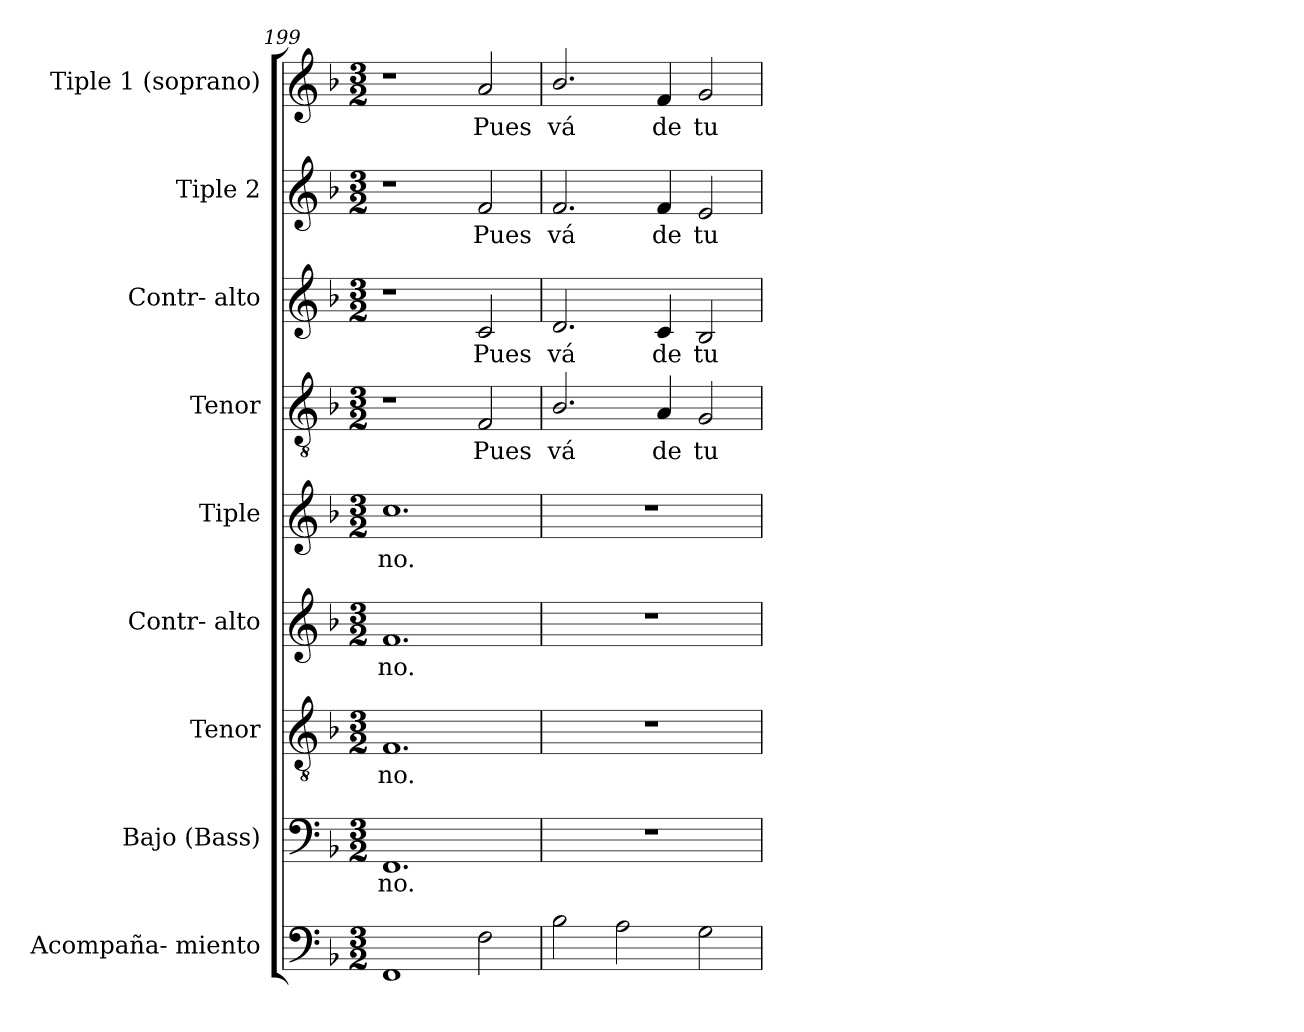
**kern	**kern	**text	**kern	**text	**kern	**text	**kern	**text	**kern	**text	**kern	**text	**kern	**text	**kern	**text
*part9	*part8	*part8	*part7	*part7	*part6	*part6	*part5	*part5	*part4	*part4	*part3	*part3	*part2	*part2	*part1	*part1
*staff9	*staff8	*staff8	*staff7	*staff7	*staff6	*staff6	*staff5	*staff5	*staff4	*staff4	*staff3	*staff3	*staff2	*staff2	*staff1	*staff1
*I"Acompaña- miento	*I"Bajo (Bass)	*	*I"Tenor	*	*I"Contr- alto	*	*I"Tiple	*	*I"Tenor	*	*I"Contr- alto	*	*I"Tiple 2	*	*I"Tiple 1 (soprano)	*
*	*I'B.	*	*I'T.	*	*I'A.	*	*	*	*I'T.	*	*I'A.	*	*	*	*I'S.	*
*clefF4	*clefF4	*	*clefGv2	*	*clefG2	*	*clefG2	*	*clefGv2	*	*clefG2	*	*clefG2	*	*clefG2	*
*	*	*	*ITrd7c12	*	*	*	*	*	*ITrd7c12	*	*	*	*	*	*	*
*k[b-]	*k[b-]	*	*k[b-]	*	*k[b-]	*	*k[b-]	*	*k[b-]	*	*k[b-]	*	*k[b-]	*	*k[b-]	*
*F:	*F:	*	*F:	*	*F:	*	*F:	*	*F:	*	*F:	*	*F:	*	*F:	*
*M3/2	*M3/2	*	*M3/2	*	*M3/2	*	*M3/2	*	*M3/2	*	*M3/2	*	*M3/2	*	*M3/2	*
=199	=199	=199	=199	=199	=199	=199	=199	=199	=199	=199	=199	=199	=199	=199	=199	=199
!	!	!LO:LY:b:color=#000000	!	!	!	!	!	!	!	!	!	!	!	!	!	!
!	!	!	!	!LO:LY:b:color=#000000	!	!	!	!	!	!	!	!	!	!	!	!
!	!	!	!	!	!	!LO:LY:b:color=#000000	!	!	!	!	!	!	!	!	!	!
!	!	!	!	!	!	!	!	!LO:LY:b:color=#000000	!	!	!	!	!	!	!	!
1FFi	1.FFi	-no.	1.FFi	-no.	1.fi	-no.	1.cci	-no.	1r	.	1r	.	1r	.	1r	.
!	!	!	!	!	!	!	!	!	!	!LO:LY:b:color=#000000	!	!	!	!	!	!
!	!	!	!	!	!	!	!	!	!	!	!	!LO:LY:b:color=#000000	!	!	!	!
!	!	!	!	!	!	!	!	!	!	!	!	!	!	!LO:LY:b:color=#000000	!	!
!	!	!	!	!	!	!	!	!	!	!	!	!	!	!	!	!LO:LY:b:color=#000000
2Fi\	.	.	.	.	.	.	.	.	2FFi/	Pues	2ci/	Pues	2fi/	Pues	2ai/	Pues
!!LO:LB:g=z
=200	=200	=200	=200	=200	=200	=200	=200	=200	=200	=200	=200	=200	=200	=200	=200	=200
!	!LO:N:vis=1	!	!LO:N:vis=1	!	!LO:N:vis=1	!	!LO:N:vis=1	!	!	!	!	!	!	!	!	!
!	!	!	!	!	!	!	!	!	!	!LO:LY:b:color=#000000	!	!	!	!	!	!
!	!	!	!	!	!	!	!	!	!	!	!	!LO:LY:b:color=#000000	!	!	!	!
!	!	!	!	!	!	!	!	!	!	!	!	!	!	!LO:LY:b:color=#000000	!	!
!	!	!	!	!	!	!	!	!	!	!	!	!	!	!	!	!LO:LY:b:color=#000000
2B-i\	1.r	.	1.r	.	1.r	.	1.r	.	2.BB-i/	vá	2.di/	vá	2.fi/	vá	2.b-i/	vá
2Ai\	.	.	.	.	.	.	.	.	.	.	.	.	.	.	.	.
!	!	!	!	!	!	!	!	!	!	!LO:LY:b:color=#000000	!	!	!	!	!	!
!	!	!	!	!	!	!	!	!	!	!	!	!LO:LY:b:color=#000000	!	!	!	!
!	!	!	!	!	!	!	!	!	!	!	!	!	!	!LO:LY:b:color=#000000	!	!
!	!	!	!	!	!	!	!	!	!	!	!	!	!	!	!	!LO:LY:b:color=#000000
.	.	.	.	.	.	.	.	.	4AAi/	de	4ci/	de	4fi/	de	4fi/	de
!	!	!	!	!	!	!	!	!	!	!LO:LY:b:color=#000000	!	!	!	!	!	!
!	!	!	!	!	!	!	!	!	!	!	!	!LO:LY:b:color=#000000	!	!	!	!
!	!	!	!	!	!	!	!	!	!	!	!	!	!	!LO:LY:b:color=#000000	!	!
!	!	!	!	!	!	!	!	!	!	!	!	!	!	!	!	!LO:LY:b:color=#000000
2Gi\	.	.	.	.	.	.	.	.	2GGi/	tu-	2B-i/	tu-	2ei/	tu-	2gi/	tu-
=	=	=	=	=	=	=	=	=	=	=	=	=	=	=	=	=
*-	*-	*-	*-	*-	*-	*-	*-	*-	*-	*-	*-	*-	*-	*-	*-	*-
